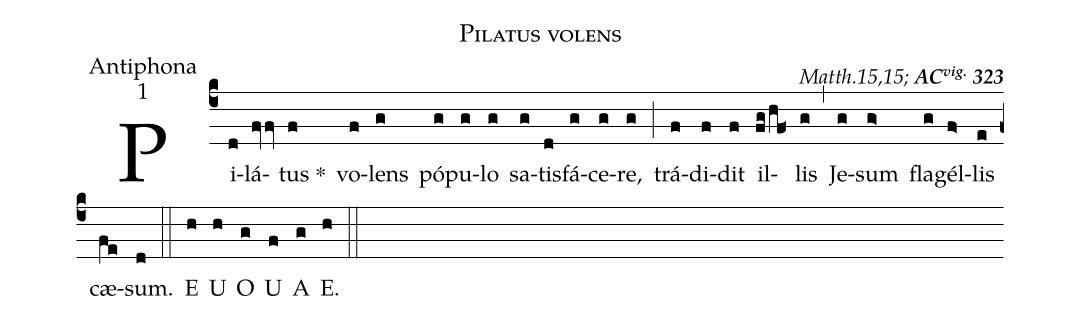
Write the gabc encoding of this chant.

name:Pilatus volens;
office-part:Antiphona;
mode:1;
commentary:{\itshape\mdseries Matth.15,15;\/} {\bfseries AC\textsuperscript{vig.} 323};
%%
(c4)Pi(d)lá(fvv)tus <sp>*</sp>(f)  vo(f)lens(g) pó(g)pu(g)lo(g) sa(g)tis(d)fá(g)ce(g)re,(g) (;) trá(f)di(f)dit(f) il(fg/hf<)lis(g) (,) Je(g)sum(g>) fla(g)gél(f>)lis(e) cæ(fe)sum.(d) (::) E(h) U(h) O(g) U(f) A(g) E.(h) (::)
